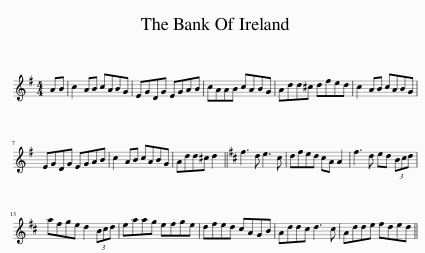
X:1
L:1/8
M:4/4
I:linebreak $
K:G
V:1 treble
V:1
 AB | c2 AB cABG | EGDG EGAB | cAAB cABG | Add^c dfed | %5
 c2 AB cABG |$ EGDG EGAB | c2 AB cABG | Add^c d2 ||[K:D] f3 d e3 c | %10
 dfed cA A2 | f3 d ed (3Bcd |$ afge d2 (3Bcd | eaag efge | dfed cAGB | %15
 Addc d3 c | Adde fded || %17
